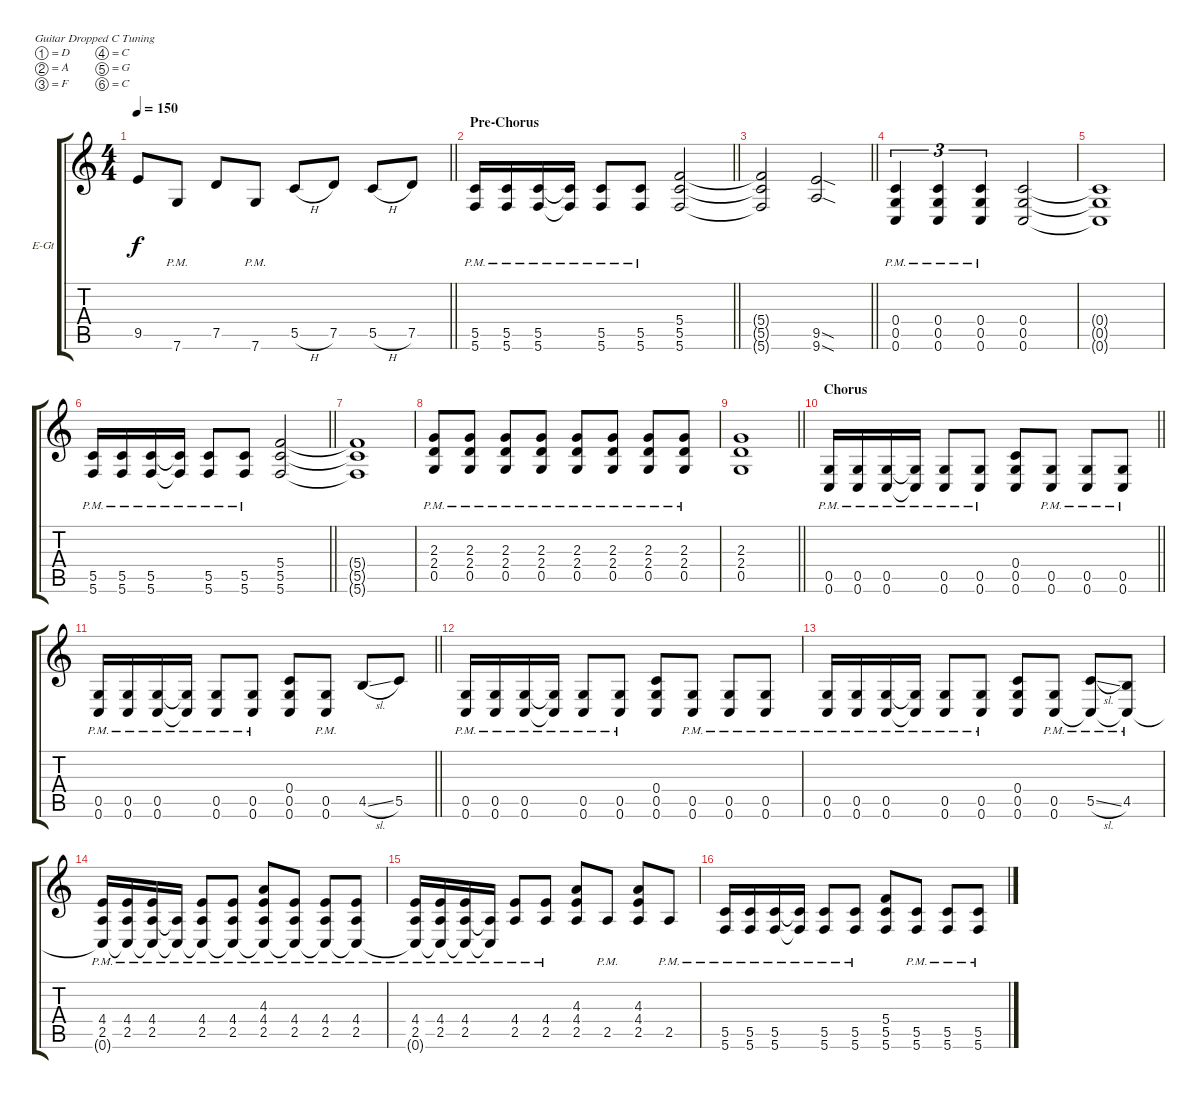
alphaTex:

\bracketExtendMode groupsimilarinstruments
\firstSystemTrackNameOrientation horizontal
\otherSystemsTrackNameOrientation horizontal
\track ("Matt" "E-Gt") {solo instrument overdrivenguitar}
\staff {score tabs}
\tuning (D4 A3 F3 C3 G2 C2)
\ts (4 4)
\tempo 150
\clef g2
\barLineRight lightlight
\ks c
9.5.8{dy f} 7.6{pm}.8 7.5.8 7.6{pm}.8 5.5{h}.8 7.5.8 5.5{h}.8 7.5.8 |
\section ("" "Pre-Chorus")
\barLineRight lightlight
(5.5{pm} 5.6{pm}).16 (5.5{pm} 5.6{pm}).16 (5.5{pm} 5.6{pm}).16 (5.5{pm t} 5.6{pm t}).16 (5.5{pm} 5.6{pm}).8 (5.5{pm} 5.6{pm}).8 (5.4 5.5 5.6).2 |
\barLineRight lightlight
(5.4{t} 5.5{t} 5.6{t}).2 (9.5{sod} 9.6{sod}).2 |
(0.4{pm} 0.5{pm} 0.6{pm}).4{tu (3 2)} (0.4{pm} 0.5{pm} 0.6{pm}).4{tu (3 2)} (0.4{pm} 0.5{pm} 0.6{pm}).4{tu (3 2)} (0.4 0.5 0.6).2 |
(0.4{t} 0.5{t} 0.6{t}).1 |
\barLineRight lightlight
(5.5{pm} 5.6{pm}).16 (5.5{pm} 5.6{pm}).16 (5.5{pm} 5.6{pm}).16 (5.5{pm t} 5.6{pm t}).16 (5.5{pm} 5.6{pm}).8 (5.5{pm} 5.6{pm}).8 (5.4 5.5 5.6).2 |
(5.4{t} 5.5{t} 5.6{t}).1 |
(2.3{pm} 2.4{pm} 0.5{pm}).8 (2.3{pm} 2.4{pm} 0.5{pm}).8 (2.3{pm} 2.4{pm} 0.5{pm}).8 (2.3{pm} 2.4{pm} 0.5{pm}).8 (2.3{pm} 2.4{pm} 0.5{pm}).8 (2.3{pm} 2.4{pm} 0.5{pm}).8 (2.3{pm} 2.4{pm} 0.5{pm}).8 (2.3{pm} 2.4{pm} 0.5{pm}).8 |
\barLineRight lightlight
(2.3 2.4 0.5).1 |
\section ("" "Chorus")
\barLineRight lightlight
(0.5{pm} 0.6{pm}).16 (0.5{pm} 0.6{pm}).16 (0.5{pm} 0.6{pm}).16 (0.5{pm t} 0.6{pm t}).16 (0.5{pm} 0.6{pm}).8 (0.5{pm} 0.6{pm}).8 (0.4 0.5 0.6).8 (0.5{pm} 0.6{pm}).8 (0.5{pm} 0.6{pm}).8 (0.5{pm} 0.6{pm}).8 |
\barLineRight lightlight
(0.5{pm} 0.6{pm}).16 (0.5{pm} 0.6{pm}).16 (0.5{pm} 0.6{pm}).16 (0.5{pm t} 0.6{pm t}).16 (0.5{pm} 0.6{pm}).8 (0.5{pm} 0.6{pm}).8 (0.4 0.5 0.6).8 (0.5{pm} 0.6{pm}).8 4.5{sl}.8 5.5.8 |
(0.5{pm} 0.6{pm}).16 (0.5{pm} 0.6{pm}).16 (0.5{pm} 0.6{pm}).16 (0.5{pm t} 0.6{pm t}).16 (0.5{pm} 0.6{pm}).8 (0.5{pm} 0.6{pm}).8 (0.4 0.5 0.6).8 (0.5{pm} 0.6{pm}).8 (0.5{pm} 0.6{pm}).8 (0.5{pm} 0.6{pm}).8 |
(0.5{pm} 0.6{pm}).16 (0.5{pm} 0.6{pm}).16 (0.5{pm} 0.6{pm}).16 (0.5{pm t} 0.6{pm t}).16 (0.5{pm} 0.6{pm}).8 (0.5{pm} 0.6{pm}).8 (0.4 0.5 0.6).8 (0.5{pm} 0.6{pm}).8 (5.5{sl} 0.6{pm t}).8 (4.5 0.6{pm t}).8 |
(4.4{pm} 2.5{pm} 0.6{pm t}).16 (4.4{pm} 2.5{pm} 0.6{pm t}).16 (4.4{pm} 2.5{pm} 0.6{pm t}).16 (2.5{pm t} 0.6{pm t}).16 (4.4{pm} 2.5{pm} 0.6{pm t}).8 (4.4{pm} 2.5{pm} 0.6{pm t}).8 (4.3 4.4 2.5 0.6{pm t}).8 (4.4{pm} 2.5{pm} 0.6{pm t}).8 (4.4{pm} 2.5{pm} 0.6{pm t}).8 (4.4{pm} 2.5{pm} 0.6{pm t}).8 |
(4.4{pm} 2.5{pm} 0.6{pm t}).16 (4.4{pm} 2.5{pm} 0.6{pm t}).16 (4.4{pm} 2.5{pm} 0.6{pm t}).16 (2.5{pm t} 0.6{pm t}).16 (4.4{pm} 2.5{pm}).8 (4.4{pm} 2.5{pm}).8 (4.3 4.4 2.5).8 2.5{pm}.8 (4.3 4.4 2.5).8 2.5{pm}.8 |
(5.5{pm} 5.6{pm}).16 (5.5{pm} 5.6{pm}).16 (5.5{pm} 5.6{pm}).16 (5.5{pm t} 5.6{pm t}).16 (5.5{pm} 5.6{pm}).8 (5.5{pm} 5.6{pm}).8 (5.4 5.5 5.6).8 (5.5{pm} 5.6{pm}).8 (5.5{pm} 5.6{pm}).8 (5.5{pm} 5.6{pm}).8
